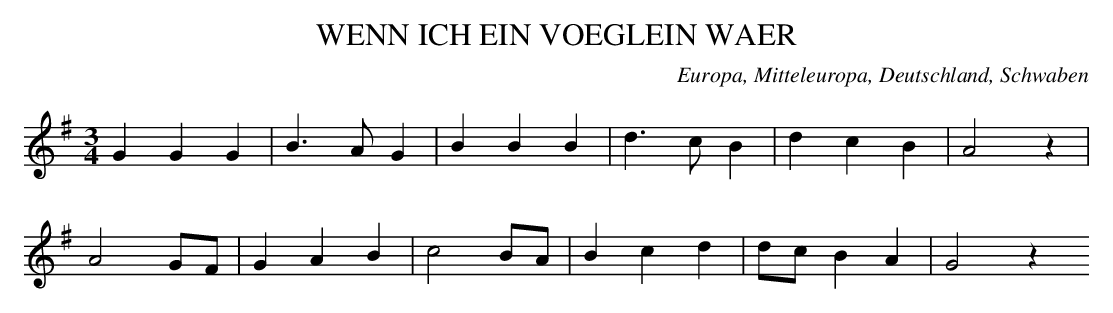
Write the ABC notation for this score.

X:1
T: WENN ICH EIN VOEGLEIN WAER
O: Europa, Mitteleuropa, Deutschland, Schwaben
M: 3/4
L: 1/8
K: G
G2G2G2 | B3AG2 | B2B2B2 | d3cB2 | d2c2B2 | A4z2 |
A4GF | G2A2B2 | c4BA | B2c2d2 | dcB2A2 | G4z2
